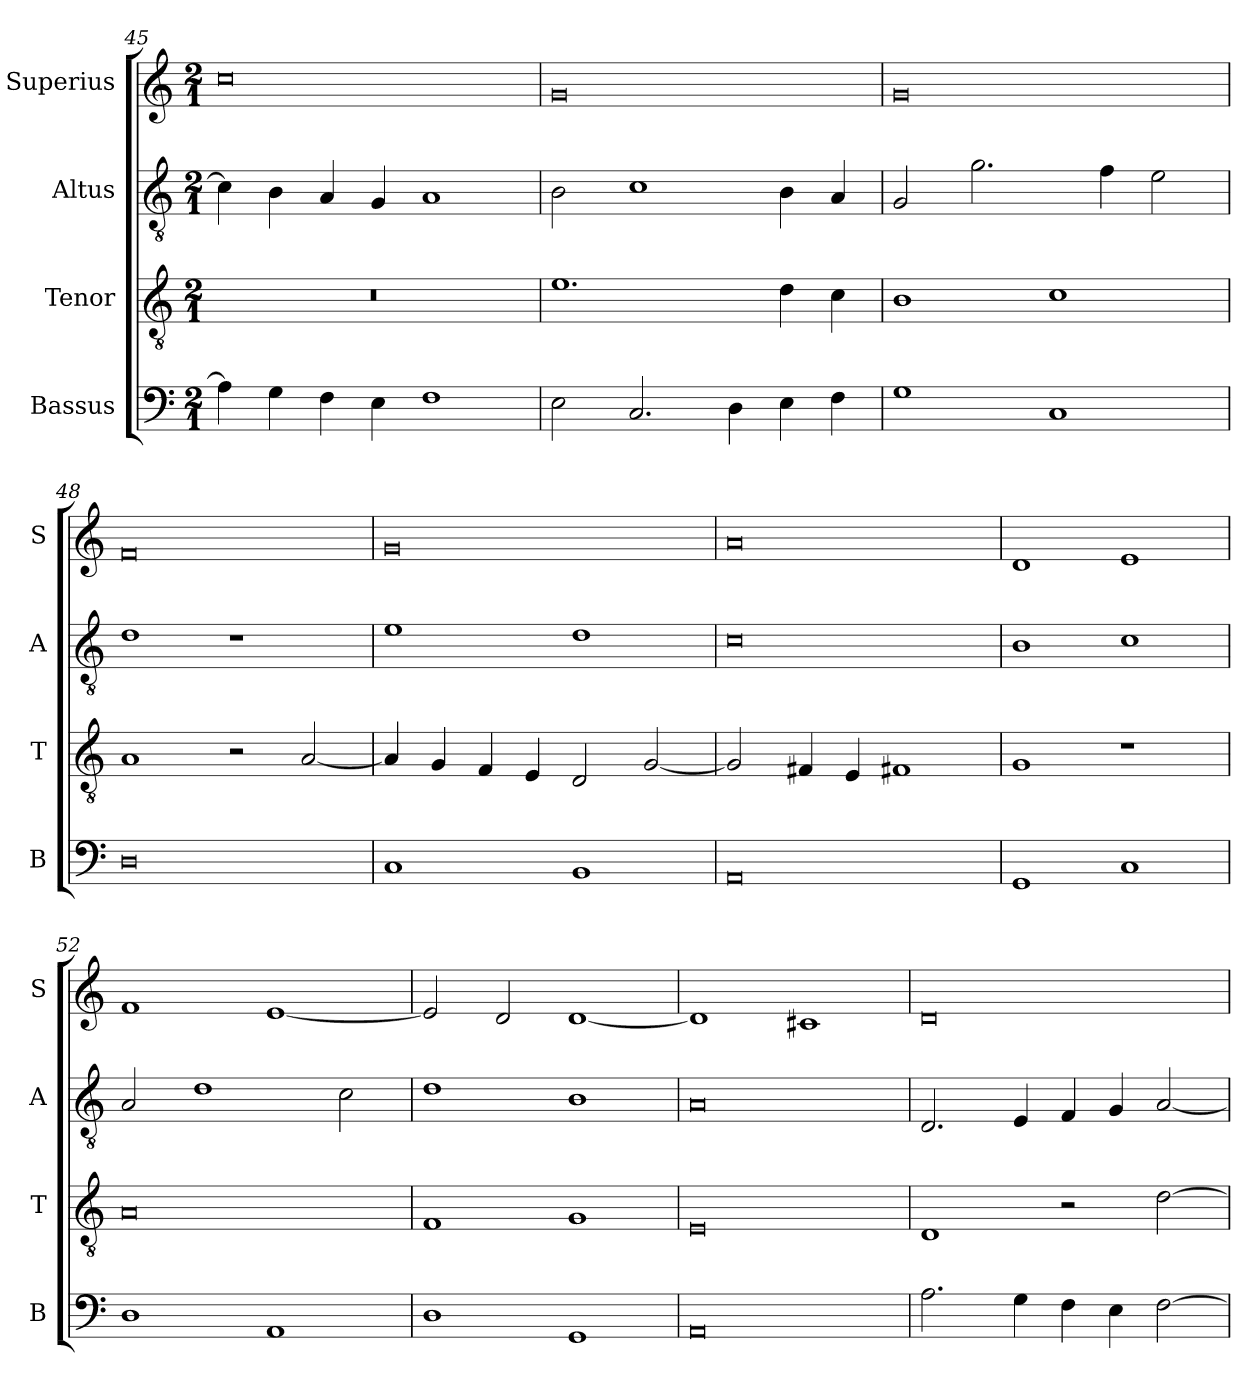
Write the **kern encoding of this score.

**kern	**kern	**kern	**kern
*part4	*part3	*part2	*part1
*staff4	*staff3	*staff2	*staff1
*I"Bassus	*I"Tenor	*I"Altus	*I"Superius
*I'B	*I'T	*I'A	*I'S
*clefF4	*clefGv2	*clefGv2	*clefG2
*k[]	*k[]	*k[]	*k[]
*M2/1	*M2/1	*M2/1	*M2/1
=45	=45	=45	=45
4A\]	0r	4c\]	0cc
4G\	.	4B\	.
4F\	.	4A/	.
4E\	.	4G/	.
1F	.	1A	.
=46	=46	=46	=46
2E\	1.e	2B\	0g
2.C/	.	1c	.
4D\	.	.	.
4E\	4d\	4B\	.
4F\	4c\	4A/	.
=47	=47	=47	=47
1G	1B	2G/	0g
.	.	2.g\	.
1C	1c	.	.
.	.	4f\	.
.	.	2e\	.
=48	=48	=48	=48
0D	1A	1d	0f
.	2r	1r	.
.	[2A/	.	.
=49	=49	=49	=49
1C	4A/]	1e	0g
.	4G/	.	.
.	4F/	.	.
.	4E/	.	.
1BB	2D/	1d	.
.	[2G/	.	.
=50	=50	=50	=50
0AA	2G/]	0c	0a
.	4F#X/	.	.
.	4E/	.	.
.	1F#X	.	.
=51	=51	=51	=51
1GG	1G	1B	1d
1C	1r	1c	1e
=52	=52	=52	=52
1D	0A	2A/	1f
.	.	1d	.
1AA	.	.	[1e
.	.	2c\	.
=53	=53	=53	=53
1D	1F	1d	2e/]
.	.	.	2d/
1GG	1G	1B	[1d
=54	=54	=54	=54
0AA	0E	0A	1d]
.	.	.	1c#X
=55	=55	=55	=55
2.A\	1D	2.D/	0d
4G\	.	4E/	.
4F\	2r	4F/	.
4E\	.	4G/	.
[2F\	[2d\	[2A/	.
=	=	=	=
*-	*-	*-	*-
